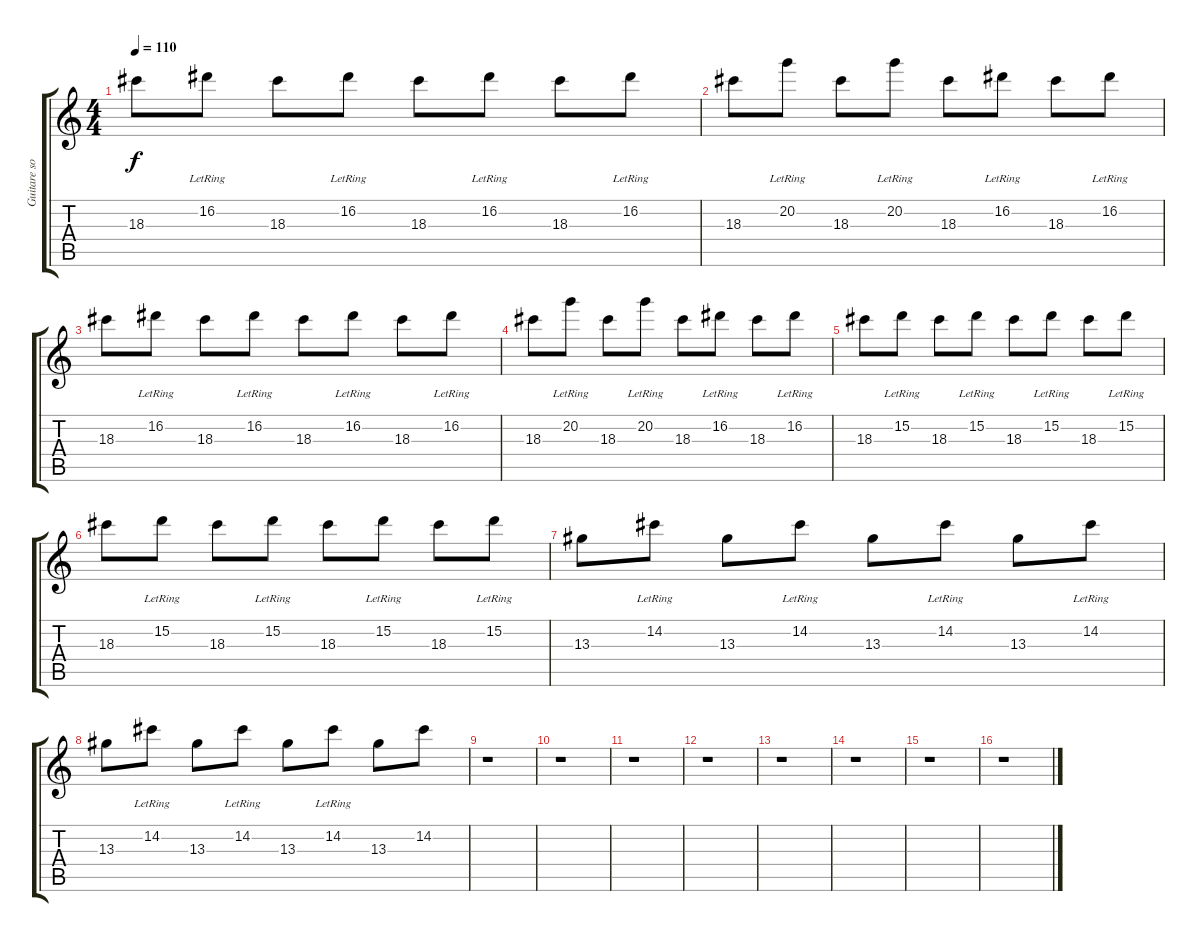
\track ("Guitare solo" "Guitare so") {instrument overdrivenguitar}
\staff {score tabs}
\tuning (E4 B3 G3 D3 A2 E2) {hide}
\ts (4 4)
\tempo 110
\clef g2
\ks c
18.3.8{dy f instrument overdrivenguitar} 16.2{lr}.8 18.3.8 16.2{lr}.8 18.3.8 16.2{lr}.8 18.3.8 16.2{lr}.8 |
18.3.8 20.2{lr}.8 18.3.8 20.2{lr}.8 18.3.8 16.2{lr}.8 18.3.8 16.2{lr}.8 |
18.3.8 16.2{lr}.8 18.3.8 16.2{lr}.8 18.3.8 16.2{lr}.8 18.3.8 16.2{lr}.8 |
18.3.8 20.2{lr}.8 18.3.8 20.2{lr}.8 18.3.8 16.2{lr}.8 18.3.8 16.2{lr}.8 |
18.3.8 15.2{lr}.8 18.3.8 15.2{lr}.8 18.3.8 15.2{lr}.8 18.3.8 15.2{lr}.8 |
18.3.8 15.2{lr}.8 18.3.8 15.2{lr}.8 18.3.8 15.2{lr}.8 18.3.8 15.2{lr}.8 |
13.3.8 14.2{lr}.8 13.3.8 14.2{lr}.8 13.3.8 14.2{lr}.8 13.3.8 14.2{lr}.8 |
13.3.8 14.2{lr}.8 13.3.8 14.2{lr}.8 13.3.8 14.2{lr}.8 13.3.8 14.2.8 |
r.1 |
r.1 |
r.1 |
r.1 |
r.1 |
r.1 |
r.1 |
r.1
